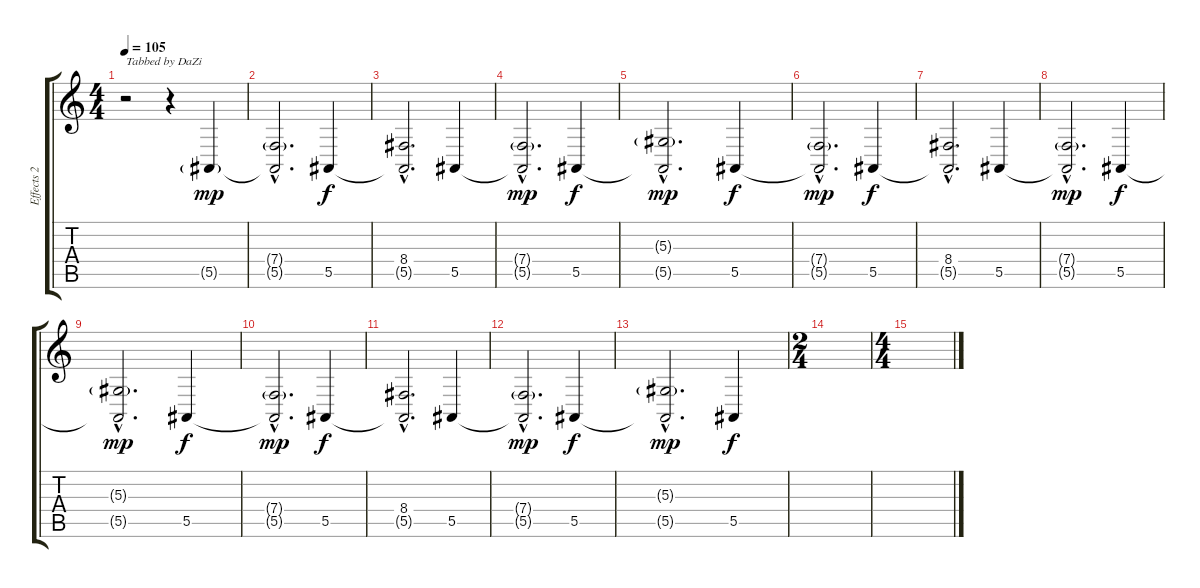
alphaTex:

\track ("Effects 2" "Effects 2") {instrument pad3polysynth}
\staff {score tabs}
\tuning (C4 G3 Eb3 Bb2 F2 C2) {hide}
\ts (4 4)
\tempo 105
\clef g2
\ks c
r.2{txt "Tabbed by DaZi" dy mp instrument pad3polysynth} r.4 5.5{g}.4 |
(7.4{g hac} 5.5{hac t}).2{d} 5.5.4{dy f} |
(8.4{hac} 5.5{hac t}).2{d} 5.5.4 |
(7.4{g hac} 5.5{hac t}).2{d dy mp} 5.5.4{dy f} |
(5.3{g hac} 5.5{hac t}).2{d dy mp} 5.5.4{dy f} |
(7.4{g hac} 5.5{hac t}).2{d dy mp} 5.5.4{dy f} |
(8.4{hac} 5.5{hac t}).2{d} 5.5.4 |
(7.4{g hac} 5.5{hac t}).2{d dy mp} 5.5.4{dy f} |
(5.3{g hac} 5.5{hac t}).2{d dy mp} 5.5.4{dy f} |
(7.4{g hac} 5.5{hac t}).2{d dy mp} 5.5.4{dy f} |
(8.4{hac} 5.5{hac t}).2{d} 5.5.4 |
(7.4{g hac} 5.5{hac t}).2{d dy mp} 5.5.4{dy f} |
(5.3{g hac} 5.5{hac t}).2{d dy mp} 5.5.4{dy f} |
\ts (2 4)
|
\ts (4 4)
